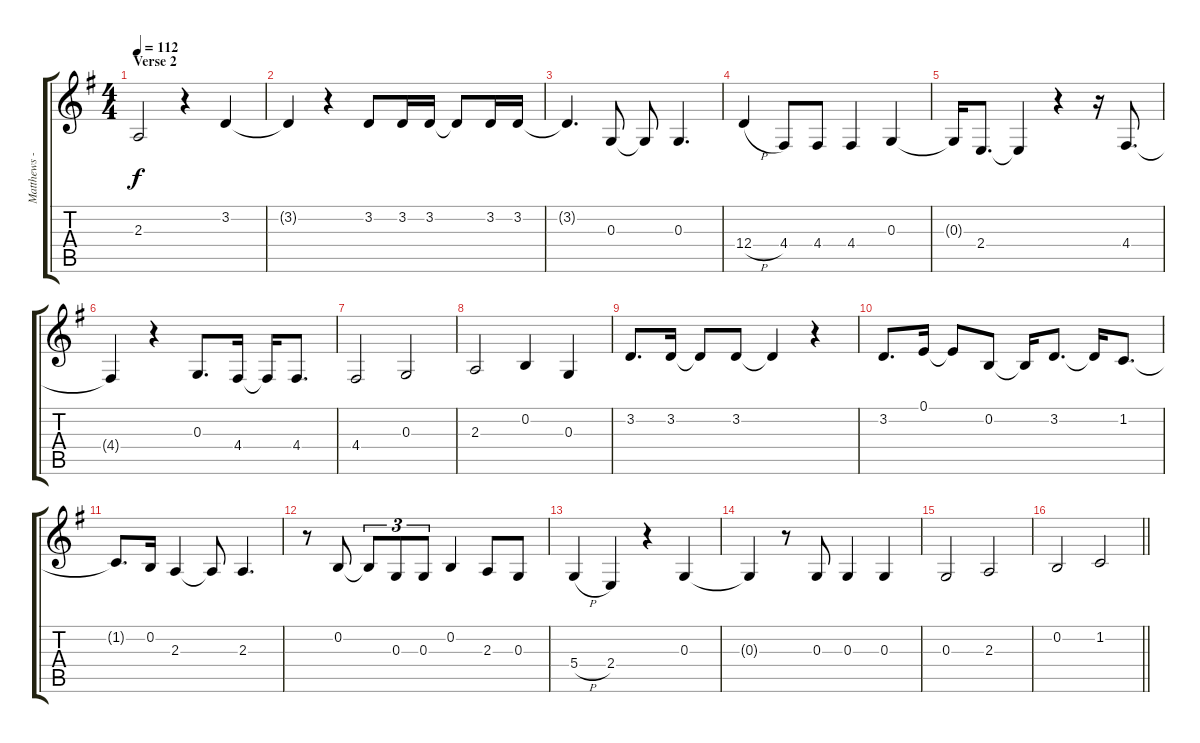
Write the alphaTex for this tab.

\track ("Matthews - Vocals" "Matthews -") {instrument lead2sawtooth}
\staff {score tabs}
\tuning (E4 B3 G3 D3 A2 E2) {hide}
\ts (4 4)
\section ("" "Verse 2")
\tempo 112
\clef g2
\ks eminor
2.3.2{dy f} r.4 3.2.4 |
3.2{t}.4 r.4 3.2.8 3.2.16 3.2.16 3.2{t}.8 3.2.16 3.2.16 |
3.2{t}.4{d} 0.3.8 0.3{t}.8 0.3.4{d} |
12.4{h}.4 4.4.8 4.4.8 4.4.4 0.3.4 |
0.3{t}.16 2.4.8{d} 2.4{t}.4 r.4 r.16 4.4.8{d} |
4.4{t}.4 r.4 0.3.8{d} 4.4.16 4.4{t}.16 4.4.8{d} |
4.4.2 0.3.2 |
2.3.2 0.2.4 0.3.4 |
3.2.8{d} 3.2.16 3.2{t}.8 3.2.8 3.2{t}.4 r.4 |
3.2.8{d} 0.1.16 0.1{t}.8 0.2.8 0.2{t}.16 3.2.8{d} 3.2{t}.16 1.2.8{d} |
1.2{t}.8{d} 0.2.16 2.3.4 2.3{t}.8 2.3.4{d} |
r.8 0.2.8 0.2{t}.8{tu (3 2)} 0.3.8{tu (3 2)} 0.3.8{tu (3 2)} 0.2.4 2.3.8 0.3.8 |
5.4{h}.4 2.4.4 r.4 0.3.4 |
0.3{t}.4 r.8 0.3.8 0.3.4 0.3.4 |
0.3.2 2.3.2 |
\barLineRight lightlight
0.2.2 1.2.2
